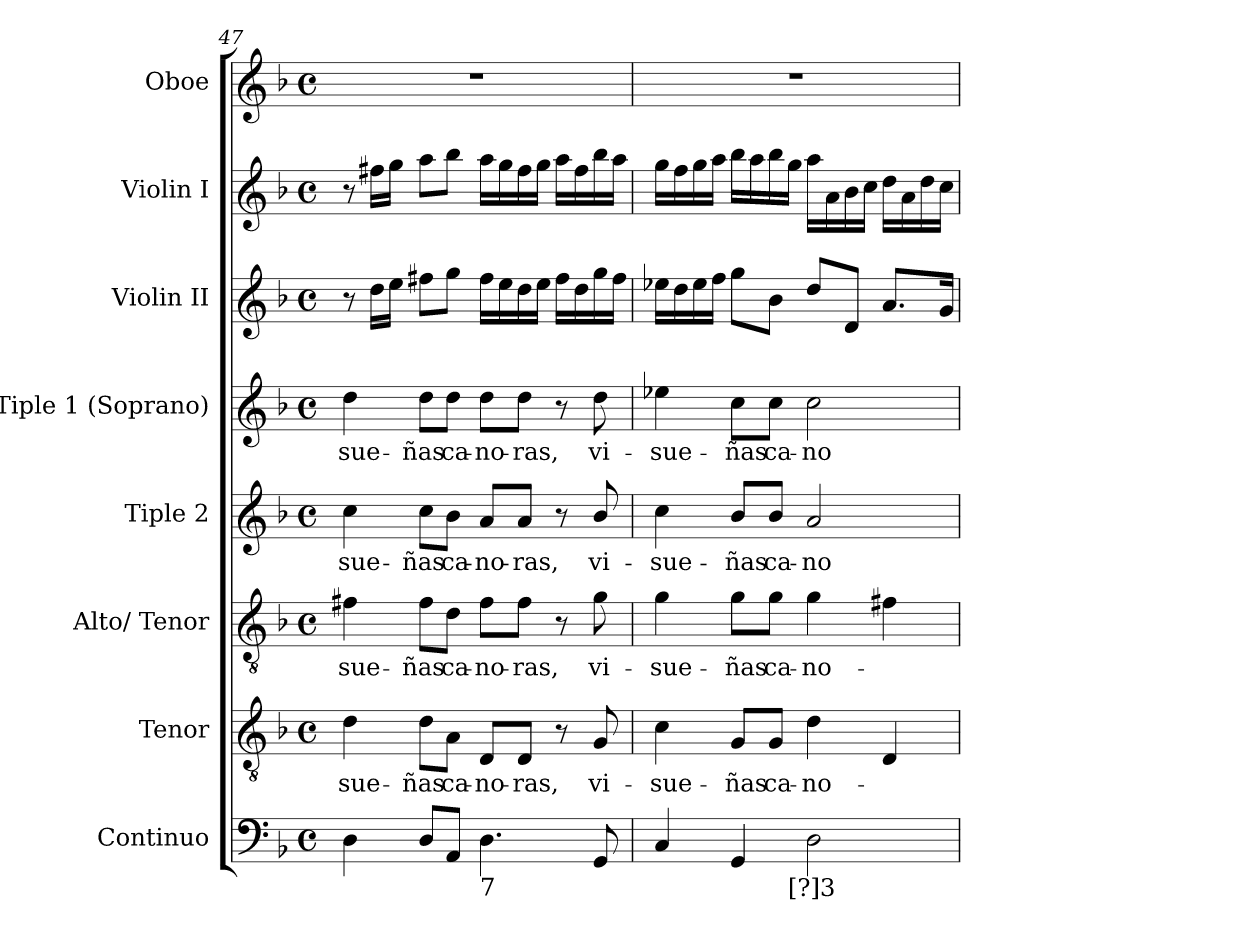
**kern	**kern	**text	**kern	**text	**kern	**text	**kern	**text	**kern	**kern	**kern
*part8	*part7	*part7	*part6	*part6	*part5	*part5	*part4	*part4	*part3	*part2	*part1
*staff8	*staff7	*staff7	*staff6	*staff6	*staff5	*staff5	*staff4	*staff4	*staff3	*staff2	*staff1
*I"Continuo	*I"Tenor	*	*I"Alto/ Tenor	*	*I"Tiple 2	*	*I"Tiple  1 (Soprano)	*	*I"Violin II	*I"Violin I	*I"Oboe
*I'Cont.	*I'T.	*	*I'A.	*	*	*	*I'S1.	*	*I'Vln. II	*I'Vln. I	*I'Ob.
*clefF4	*clefGv2	*	*clefGv2	*	*clefG2	*	*clefG2	*	*clefG2	*clefG2	*clefG2
*	*ITrd7c12	*	*ITrd7c12	*	*	*	*	*	*	*	*
*k[b-]	*k[b-]	*	*k[b-]	*	*k[b-]	*	*k[b-]	*	*k[b-]	*k[b-]	*k[b-]
*F:	*F:	*	*F:	*	*F:	*	*F:	*	*F:	*F:	*F:
*M4/4	*M4/4	*	*M4/4	*	*M4/4	*	*M4/4	*	*M4/4	*M4/4	*M4/4
*met(c)	*met(c)	*	*met(c)	*	*met(c)	*	*met(c)	*	*met(c)	*met(c)	*met(c)
=47	=47	=47	=47	=47	=47	=47	=47	=47	=47	=47	=47
!	!	!LO:LY:b:color=#000000	!	!	!	!	!	!	!	!	!
!	!	!	!	!LO:LY:b:color=#000000	!	!	!	!	!	!	!
!	!	!	!	!	!	!LO:LY:b:color=#000000	!	!	!	!	!
!	!	!	!	!	!	!	!	!LO:LY:b:color=#000000	!	!	!
4Di\	4Di\	-sue-	4F#Xi\	-sue-	4cci\	-sue-	4ddi\	-sue-	8r	8r	1r
.	.	.	.	.	.	.	.	.	16ddi\LL	16ff#Xi\LL	.
.	.	.	.	.	.	.	.	.	16eei\JJ	16ggi\JJ	.
!	!	!LO:LY:b:color=#000000	!	!	!	!	!	!	!	!	!
!	!	!	!	!LO:LY:b:color=#000000	!	!	!	!	!	!	!
!	!	!	!	!	!	!LO:LY:b:color=#000000	!	!	!	!	!
!	!	!	!	!	!	!	!	!LO:LY:b:color=#000000	!	!	!
8Di/L	8Di\L	-ñas	8F#i\L	-ñas	8cci\L	-ñas	8ddi\L	-ñas	8ff#Xi\L	8aai\L	.
!	!	!LO:LY:b:color=#000000	!	!	!	!	!	!	!	!	!
!	!	!	!	!LO:LY:b:color=#000000	!	!	!	!	!	!	!
!	!	!	!	!	!	!LO:LY:b:color=#000000	!	!	!	!	!
!	!	!	!	!	!	!	!	!LO:LY:b:color=#000000	!	!	!
8AAi/J	8AAi\J	ca-	8Di\J	ca-	8b-i\J	ca-	8ddi\J	ca-	8ggi\J	8bb-i\J	.
!	!	!LO:LY:b:color=#000000	!	!	!	!	!	!	!	!	!
!	!	!	!	!LO:LY:b:color=#000000	!	!	!	!	!	!	!
!	!	!	!	!	!	!LO:LY:b:color=#000000	!	!	!	!	!
!LO:TX:b:t=7	!	!	!	!	!	!	!	!	!	!	!
!	!	!	!	!	!	!	!	!LO:LY:b:color=#000000	!	!	!
4.Di\	8DDi/L	-no-	8F#i\L	-no-	8ai/L	-no-	8ddi\L	-no-	16ff#i\LL	16aai\LL	.
.	.	.	.	.	.	.	.	.	16eei\	16ggi\	.
!	!	!LO:LY:b:color=#000000	!	!	!	!	!	!	!	!	!
!	!	!	!	!LO:LY:b:color=#000000	!	!	!	!	!	!	!
!	!	!	!	!	!	!LO:LY:b:color=#000000	!	!	!	!	!
!	!	!	!	!	!	!	!	!LO:LY:b:color=#000000	!	!	!
.	8DDi/J	-ras,	8F#i\J	-ras,	8ai/J	-ras,	8ddi\J	-ras,	16ddi\	16ff#i\	.
.	.	.	.	.	.	.	.	.	16eei\JJ	16ggi\JJ	.
.	8r	.	8r	.	8r	.	8r	.	16ff#i\LL	16aai\LL	.
.	.	.	.	.	.	.	.	.	16ddi\	16ff#i\	.
!	!	!LO:LY:b:color=#000000	!	!	!	!	!	!	!	!	!
!	!	!	!	!LO:LY:b:color=#000000	!	!	!	!	!	!	!
!	!	!	!	!	!	!LO:LY:b:color=#000000	!	!	!	!	!
!	!	!	!	!	!	!	!	!LO:LY:b:color=#000000	!	!	!
8GGi/	8GGi/	vi-	8Gi\	vi-	8b-i/	vi-	8ddi\	vi-	16ggi\	16bb-i\	.
.	.	.	.	.	.	.	.	.	16ff#i\JJ	16aai\JJ	.
=48	=48	=48	=48	=48	=48	=48	=48	=48	=48	=48	=48
!	!	!LO:LY:b:color=#000000	!	!	!	!	!	!	!	!	!
!	!	!	!	!LO:LY:b:color=#000000	!	!	!	!	!	!	!
!	!	!	!	!	!	!LO:LY:b:color=#000000	!	!	!	!	!
!	!	!	!	!	!	!	!	!LO:LY:b:color=#000000	!	!	!
*^	*	*	*	*	*	*	*	*	*	*	*
4Ci/	4..ryy	4Ci\	-sue-	4Gi\	-sue-	4cci\	-sue-	4ee-Xi\	-sue-	16ee-Xi\LL	16ggi\LL	1r
.	.	.	.	.	.	.	.	.	.	16ddi\	16ffi\	.
.	.	.	.	.	.	.	.	.	.	16ee-i\	16ggi\	.
.	.	.	.	.	.	.	.	.	.	16ffi\JJ	16aai\JJ	.
!	!	!	!LO:LY:b:color=#000000	!	!	!	!	!	!	!	!	!
!	!	!	!	!	!LO:LY:b:color=#000000	!	!	!	!	!	!	!
!	!	!	!	!	!	!	!LO:LY:b:color=#000000	!	!	!	!	!
!	!	!	!	!	!	!	!	!	!LO:LY:b:color=#000000	!	!	!
4GGi/	.	8GGi/L	-ñas	8Gi\L	-ñas	8b-i/L	-ñas	8cci\L	-ñas	8ggi\L	16bb-i\LL	.
.	.	.	.	.	.	.	.	.	.	.	16aai\	.
!	!	!	!LO:LY:b:color=#000000	!	!	!	!	!	!	!	!	!
!	!	!	!	!	!LO:LY:b:color=#000000	!	!	!	!	!	!	!
!	!	!	!	!	!	!	!LO:LY:b:color=#000000	!	!	!	!	!
!	!	!	!	!	!	!	!	!	!LO:LY:b:color=#000000	!	!	!
.	.	8GGi/J	ca-	8Gi\J	ca-	8b-i/J	ca-	8cci\J	ca-	8b-i\J	16bb-i\	.
!	!LO:TX:b:t=[?]3	!	!	!	!	!	!	!	!	!	!	!
.	2ryy	.	.	.	.	.	.	.	.	.	16ggi\JJ	.
!	!	!	!LO:LY:b:color=#000000	!	!	!	!	!	!	!	!	!
!	!	!	!	!	!LO:LY:b:color=#000000	!	!	!	!	!	!	!
!	!	!	!	!	!	!	!LO:LY:b:color=#000000	!	!	!	!	!
!	!	!	!	!	!	!	!	!	!LO:LY:b:color=#000000	!	!	!
2Di\	.	4Di\	-no-	4Gi\	-no-	2ai/	-no-	2cci\	-no-	8ddi/L	16aai\LL	.
.	.	.	.	.	.	.	.	.	.	.	16ai\	.
.	.	.	.	.	.	.	.	.	.	8di/J	16b-i\	.
.	.	.	.	.	.	.	.	.	.	.	16cci\JJ	.
.	.	4DDi/	.	4F#Xi\	.	.	.	.	.	8.ai/L	16ddi\LL	.
.	.	.	.	.	.	.	.	.	.	.	16ai\	.
.	.	.	.	.	.	.	.	.	.	.	16ddi\	.
.	16ryy	.	.	.	.	.	.	.	.	16gi/Jk	16cci\JJ	.
*v	*v	*	*	*	*	*	*	*	*	*	*	*
=	=	=	=	=	=	=	=	=	=	=	=
*-	*-	*-	*-	*-	*-	*-	*-	*-	*-	*-	*-
